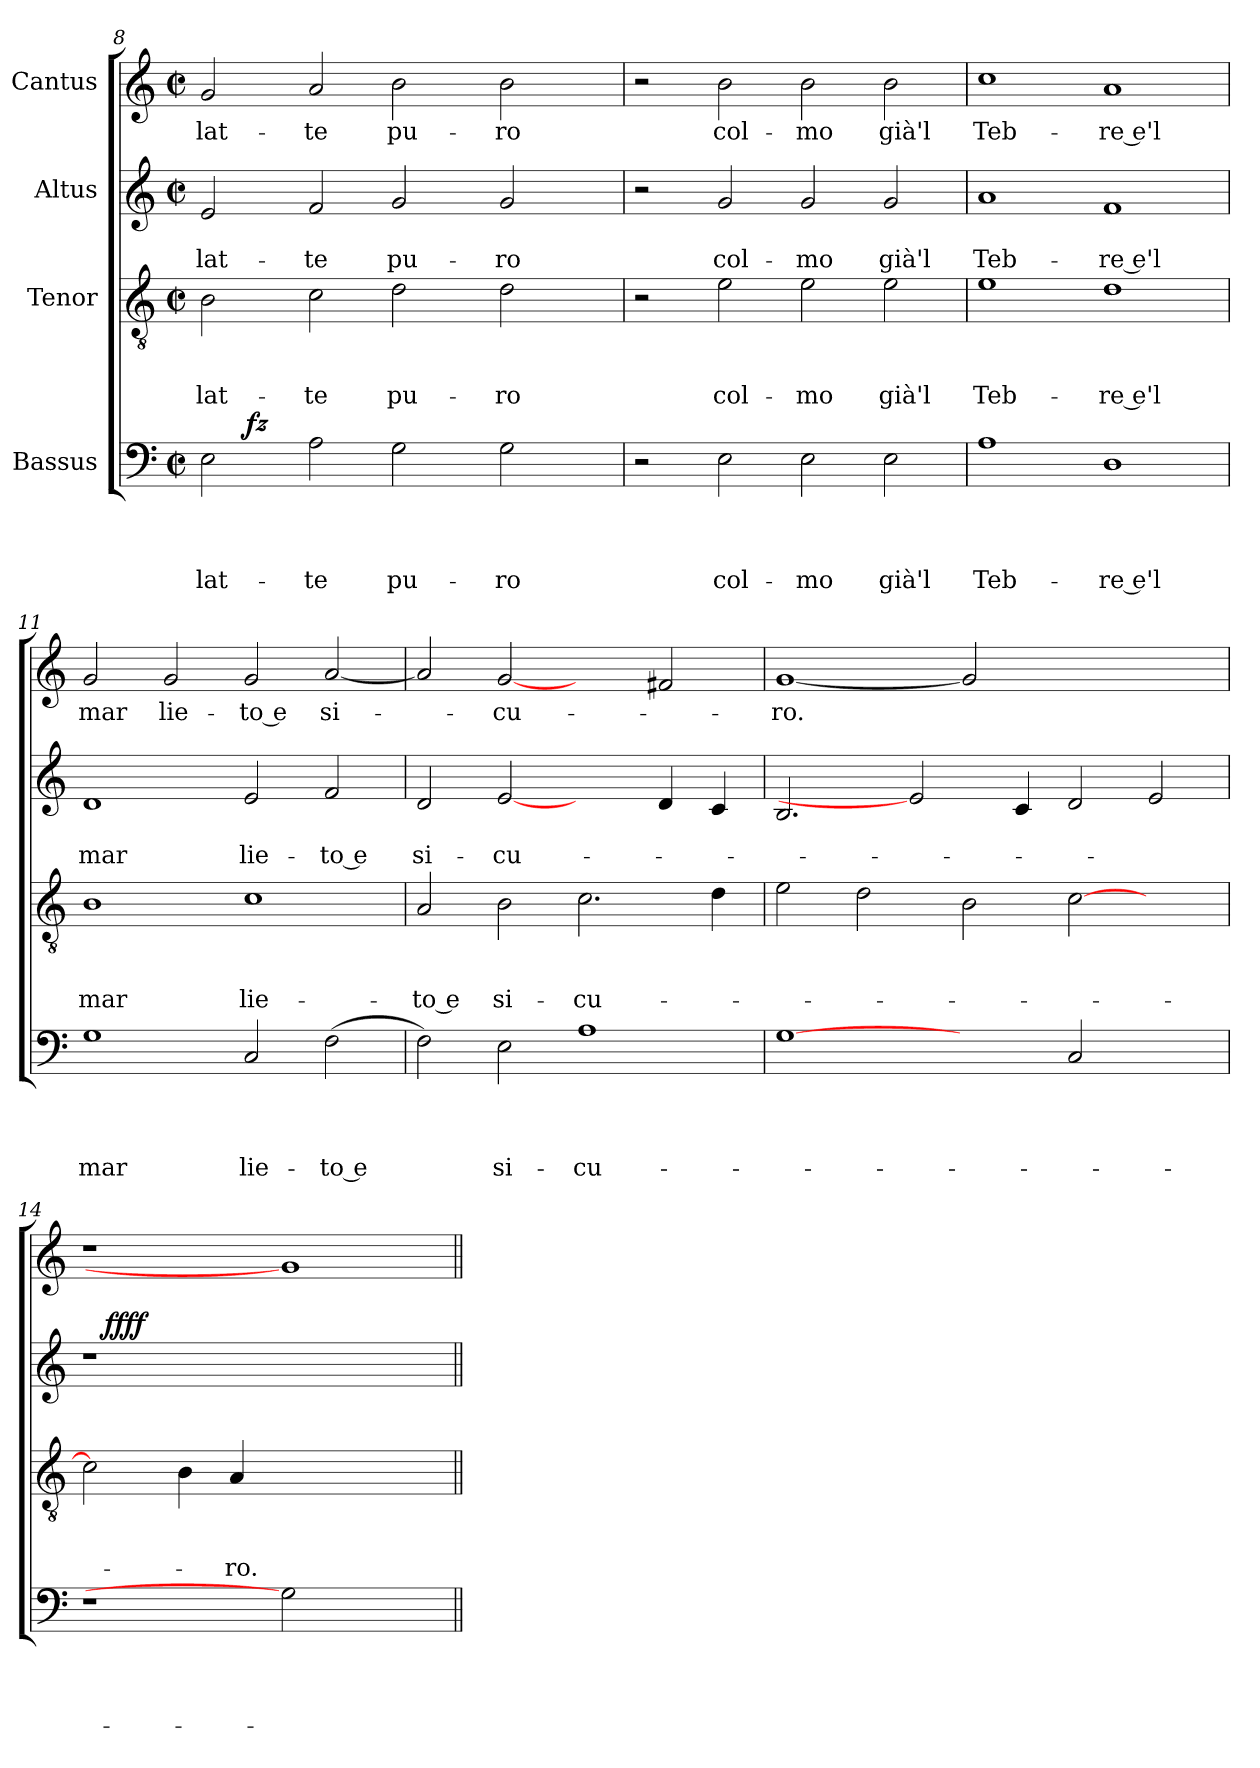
**kern	**text	**text	**text	**text	**dynam	**kern	**text	**text	**text	**kern	**text	**text	**dynam	**kern	**text
*part4	*part4	*part4	*part4	*part4	*part4	*part3	*part3	*part3	*part3	*part2	*part2	*part2	*part2	*part1	*part1
*staff4	*staff4	*staff4	*staff4	*staff4	*staff4	*staff3	*staff3	*staff3	*staff3	*staff2	*staff2	*staff2	*staff2	*staff1	*staff1
*I"Bassus	*	*	*	*	*	*I"Tenor	*	*	*	*I"Altus	*	*	*	*I"Cantus	*
*clefF4	*	*	*	*	*	*clefGv2	*	*	*	*clefG2	*	*	*	*clefG2	*
*k[]	*	*	*	*	*	*k[]	*	*	*	*k[]	*	*	*	*k[]	*
*C:	*	*	*	*	*	*C:	*	*	*	*C:	*	*	*	*C:	*
*M2/2	*	*	*	*	*	*M2/2	*	*	*	*M2/2	*	*	*	*M2/2	*
*met(c|)	*	*	*	*	*	*met(c|)	*	*	*	*met(c|)	*	*	*	*met(c|)	*
=8	=8	=8	=8	=8	=8	=8	=8	=8	=8	=8	=8	=8	=8	=8	=8
!	!	!	!	!LO:LY:b	!	!	!	!	!LO:LY:b	!	!	!LO:LY:b	!	!	!LO:LY:b
*^	*	*	*	*	*	*	*	*	*	*	*	*	*	*	*
2E\	8.ryy	.	.	.	lat-	.	2B\	.	.	lat-	2e/	.	lat-	.	2g/	lat-
!	!	!	!	!	!	!LO:DY:b	!	!	!	!	!	!	!	!	!	!
.	1ryy	.	.	.	.	fz	.	.	.	.	.	.	.	.	.	.
!	!	!	!	!	!LO:LY:b	!	!	!	!	!LO:LY:b	!	!	!LO:LY:b	!	!	!LO:LY:b
2A\	.	.	.	.	-te	.	2c\	.	.	-te	2f/	.	-te	.	2a/	-te
!	!	!	!	!	!LO:LY:b	!	!	!	!	!LO:LY:b	!	!	!LO:LY:b	!	!	!LO:LY:b
2G\	.	.	.	.	pu-	.	2d\	.	.	pu-	2g/	.	pu-	.	2b\	pu-
.	2ryy	.	.	.	.	.	.	.	.	.	.	.	.	.	.	.
!	!	!	!	!	!LO:LY:b	!	!	!	!	!LO:LY:b	!	!	!LO:LY:b	!	!	!LO:LY:b
2G\	.	.	.	.	-ro	.	2d\	.	.	-ro	2g/	.	-ro	.	2b\	-ro
.	4ryy	.	.	.	.	.	.	.	.	.	.	.	.	.	.	.
.	16ryy	.	.	.	.	.	.	.	.	.	.	.	.	.	.	.
*v	*v	*	*	*	*	*	*	*	*	*	*	*	*	*	*	*
=9	=9	=9	=9	=9	=9	=9	=9	=9	=9	=9	=9	=9	=9	=9	=9
2r	.	.	.	.	.	2r	.	.	.	2r	.	.	.	2r	.
!	!	!	!	!LO:LY:b	!	!	!	!	!LO:LY:b	!	!	!LO:LY:b	!	!	!LO:LY:b
2E\	.	.	.	col-	.	2e\	.	.	col-	2g/	.	col-	.	2b\	col-
!	!	!	!	!LO:LY:b	!	!	!	!	!LO:LY:b	!	!	!LO:LY:b	!	!	!LO:LY:b
2E\	.	.	.	-mo	.	2e\	.	.	-mo	2g/	.	-mo	.	2b\	-mo
!	!	!	!	!LO:LY:b	!	!	!	!	!LO:LY:b	!	!	!LO:LY:b	!	!	!LO:LY:b
2E\	.	.	.	già'l	.	2e\	.	.	già'l	2g/	.	già'l	.	2b\	già'l
=10	=10	=10	=10	=10	=10	=10	=10	=10	=10	=10	=10	=10	=10	=10	=10
!	!	!	!	!LO:LY:b	!	!	!	!	!LO:LY:b	!	!	!LO:LY:b	!	!	!LO:LY:b
1A	.	.	.	Teb-	.	1e	.	.	Teb-	1a	.	Teb-	.	1cc	Teb-
!	!	!	!	!LO:LY:b:rj	!	!	!	!	!LO:LY:b:rj	!	!	!LO:LY:b:rj	!	!	!LO:LY:b:rj
1D	.	.	.	-re e'l	.	1d	.	.	-re e'l	(1f	.	-re e'l	.	1a	-re e'l
=11	=11	=11	=11	=11	=11	=11	=11	=11	=11	=11	=11	=11	=11	=11	=11
!	!	!	!	!LO:LY:b	!	!	!	!	!LO:LY:b	!	!	!LO:LY:b	!	!	!LO:LY:b
1G	.	.	.	mar	.	1B	.	.	mar	1d	.	mar	.	2g/	mar
!	!	!	!	!	!	!	!	!	!	!	!	!	!	!	!LO:LY:b
.	.	.	.	.	.	.	.	.	.	.	.	.	.	2g/	lie-
!	!	!	!	!LO:LY:b	!	!	!	!	!LO:LY:b	!	!	!LO:LY:b	!	!	!LO:LY:b:rj
2C/	.	.	.	lie-	.	1c	.	.	lie-	2e/	.	lie-	.	2g/	-to e
!	!	!	!	!LO:LY:b	!	!	!	!	!	!	!	!LO:LY:b:rj	!	!	!LO:LY:b
(>2F\	.	.	.	-to e	.	.	.	.	.	2f/	.	-to e	.	[<2a/	si-
=12	=12	=12	=12	=12	=12	=12	=12	=12	=12	=12	=12	=12	=12	=12	=12
!	!	!	!	!	!	!	!	!	!LO:LY:b:rj	!	!	!LO:LY:b	!	!	!
2F\)	.	.	.	.	.	2A/	.	.	-to e	2d/	.	si-	.	2a/]	.
!	!	!	!	!LO:LY:b	!	!	!	!	!LO:LY:b	!	!	!LO:LY:b	!	!	!LO:LY:b
2E\	.	.	.	si-	.	2B\	.	.	si-	[2e	.	-cu-	.	[2g	-cu-
!	!	!	!	!LO:LY:b	!	!	!	!	!LO:LY:b	!	!	!	!	!	!
1A	.	.	.	-cu-	.	2.c\	.	.	-cu-	2ryy	.	.	.	2ryy	.
.	.	.	.	.	.	.	.	.	.	4d/	.	.	.	2f#/	.
.	.	.	.	.	.	4d\	.	.	.	4c/	.	.	.	.	.
!!LO:LB:g=z
=13	=13	=13	=13	=13	=13	=13	=13	=13	=13	=13	=13	=13	=13	=13	=13
!	!	!	!	!	!	!	!	!	!	!	!	!	!	!	!LO:LY:b
[1G	.	.	.	.	.	2e\	.	.	.	2.B/	.	.	.	[1g	-ro.
.	.	.	.	.	.	2d\	.	.	.	.	.	.	.	.	.
.	.	.	.	.	.	.	.	.	.	2e]	.	.	.	.	.
2ryy	.	.	.	.	.	2B\	.	.	.	.	.	.	.	2g]	.
.	.	.	.	.	.	.	.	.	.	4c/	.	.	.	.	.
2C/	.	.	.	.	.	[>2c\	.	.	.	2d/	.	.	.	1ryy	.
2ryy	.	.	.	.	.	2ryy	.	.	.	2e/	.	.	.	.	.
=14	=14	=14	=14	=14	=14	=14	=14	=14	=14	=14	=14	=14	=14	=14	=14
*	*	*	*	*	*	*	*	*	*	*^	*	*	*	*	*
1r	.	.	.	.	.	2c\]	.	.	.	1r	16ryy	.	.	.	1r	.
!	!	!	!	!	!	!	!	!	!	!	!	!	!	!LO:DY:b	!	!
.	.	.	.	.	.	.	.	.	.	.	1ryy	.	.	ffff	.	.
.	.	.	.	.	.	4B\	.	.	.	.	.	.	.	.	.	.
!	!	!	!	!	!	!	!	!	!LO:LY:b	!	!	!	!	!	!	!
.	.	.	.	.	.	4A/	.	.	-ro.	.	.	.	.	.	.	.
2G]	.	.	.	.	.	1ryy	.	.	.	1ryy	.	.	.	.	1g]	.
.	.	.	.	.	.	.	.	.	.	.	2...ryy	.	.	.	.	.
2ryy	.	.	.	.	.	.	.	.	.	.	.	.	.	.	.	.
*	*	*	*	*	*	*	*	*	*	*v	*v	*	*	*	*	*
=||	=||	=||	=||	=||	=||	=||	=||	=||	=||	=||	=||	=||	=||	=||	=||
*-	*-	*-	*-	*-	*-	*-	*-	*-	*-	*-	*-	*-	*-	*-	*-
